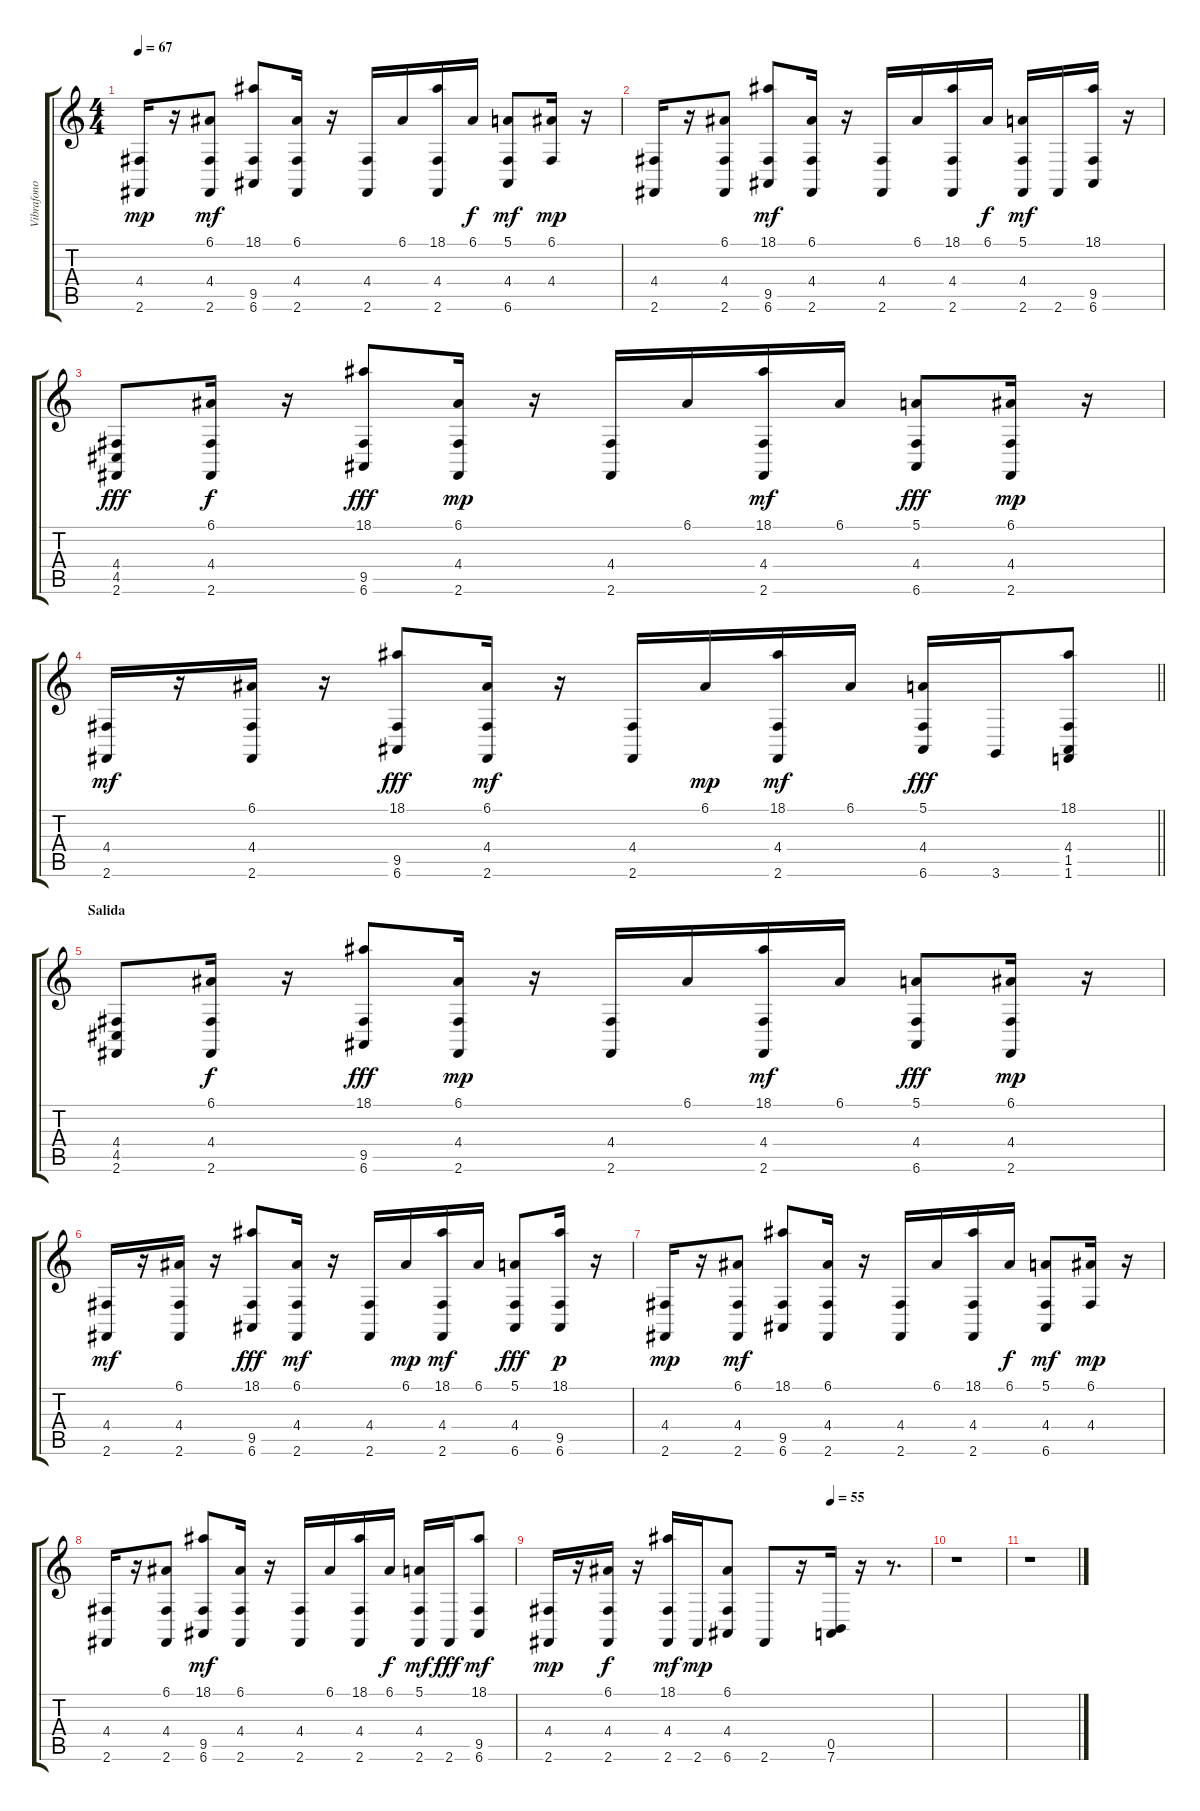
\track ("Vibrafono" "Vibrafono") {instrument vibraphone}
\staff {score tabs}
\tuning (E4 B3 G3 D3 A2 E2) {hide}
\ts (4 4)
\tempo 67
\clef g2
\ks c
(4.4 2.6).16{dy mp} r.16 (6.1 4.4 2.6).8{dy mf} (18.1 9.5 6.6).8 (6.1 4.4 2.6).16 r.16 (4.4 2.6).16 6.1.16 (18.1 4.4 2.6).16 6.1.16{dy f} (5.1 4.4 6.6).8{dy mf} (6.1 4.4).16{dy mp} r.16 |
(4.4 2.6).16 r.16 (6.1 4.4 2.6).8 (18.1 9.5 6.6).8{dy mf} (6.1 4.4 2.6).16 r.16 (4.4 2.6).16 6.1.16 (18.1 4.4 2.6).16 6.1.16{dy f} (5.1 4.4 2.6).16{dy mf} 2.6.16 (18.1 9.5 6.6).16 r.16 |
(4.4 4.5 2.6).8{dy fff} (6.1 4.4 2.6).16{dy f} r.16 (18.1 9.5 6.6).8{dy fff} (6.1 4.4 2.6).16{dy mp} r.16 (4.4 2.6).16 6.1.16 (18.1 4.4 2.6).16{dy mf} 6.1.16 (5.1 4.4 6.6).8{dy fff} (6.1 4.4 2.6).16{dy mp} r.16 |
\barLineRight lightlight
(4.4 2.6).16{dy mf} r.16 (6.1 4.4 2.6).16 r.16 (18.1 9.5 6.6).8{dy fff} (6.1 4.4 2.6).16{dy mf} r.16 (4.4 2.6).16 6.1.16{dy mp} (18.1 4.4 2.6).16{dy mf} 6.1.16 (5.1 4.4 6.6).16{dy fff} 3.6.16 (18.1 4.4 1.5 1.6).8 |
\section ("" "Salida")
(4.4 4.5 2.6).8 (6.1 4.4 2.6).16{dy f} r.16 (18.1 9.5 6.6).8{dy fff} (6.1 4.4 2.6).16{dy mp} r.16 (4.4 2.6).16 6.1.16 (18.1 4.4 2.6).16{dy mf} 6.1.16 (5.1 4.4 6.6).8{dy fff} (6.1 4.4 2.6).16{dy mp} r.16 |
(4.4 2.6).16{dy mf} r.16 (6.1 4.4 2.6).16 r.16 (18.1 9.5 6.6).8{dy fff} (6.1 4.4 2.6).16{dy mf} r.16 (4.4 2.6).16 6.1.16{dy mp} (18.1 4.4 2.6).16{dy mf} 6.1.16 (5.1 4.4 6.6).8{dy fff} (18.1 9.5 6.6).16{dy p} r.16 |
(4.4 2.6).16{dy mp} r.16 (6.1 4.4 2.6).8{dy mf} (18.1 9.5 6.6).8 (6.1 4.4 2.6).16 r.16 (4.4 2.6).16 6.1.16 (18.1 4.4 2.6).16 6.1.16{dy f} (5.1 4.4 6.6).8{dy mf} (6.1 4.4).16{dy mp} r.16 |
(4.4 2.6).16 r.16 (6.1 4.4 2.6).8 (18.1 9.5 6.6).8{dy mf} (6.1 4.4 2.6).16 r.16 (4.4 2.6).16 6.1.16 (18.1 4.4 2.6).16 6.1.16{dy f} (5.1 4.4 2.6).16{dy mf} 2.6.16{dy fff} (18.1 9.5 6.6).8{dy mf} |
\tempo (55 0.7395833333333334)
(4.4 2.6).16{dy mp} r.16 (6.1 4.4 2.6).16{dy f} r.16 (18.1 4.4 2.6).16{dy mf} 2.6.16{dy mp} (6.1 4.4 6.6).8 2.6.8 r.16 (0.5 7.6).16 r.16 r.8{d} |
r.1 |
r.1
